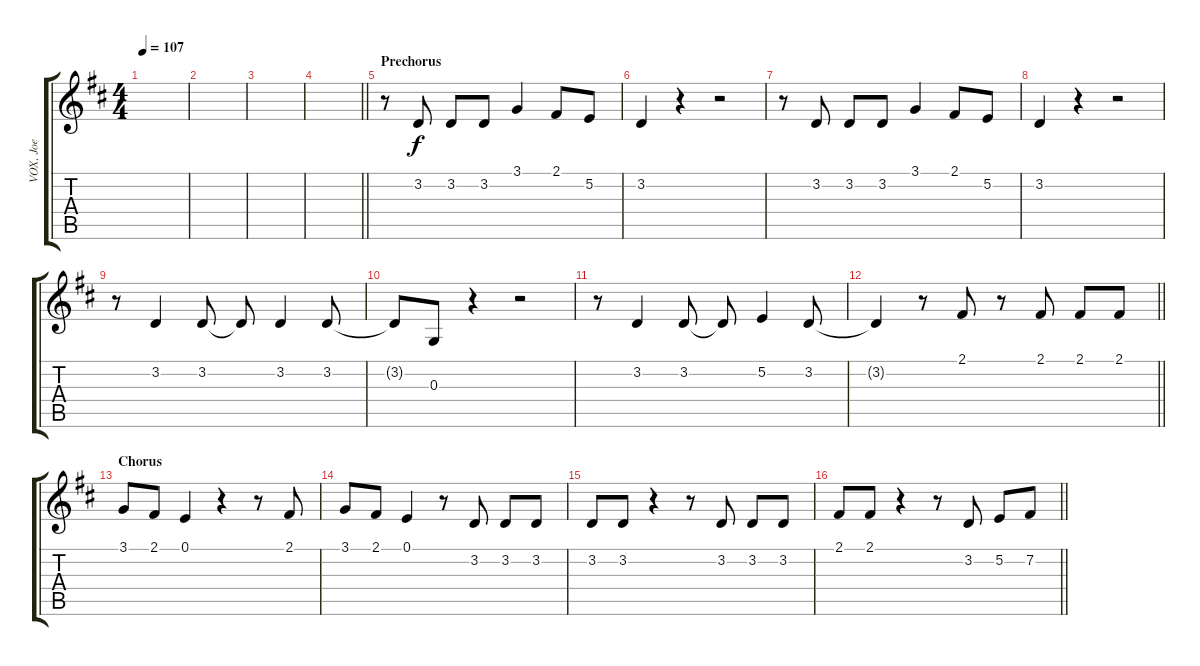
\track ("VOX, Joe" "VOX, Joe") {instrument lead1square}
\staff {score tabs}
\tuning (E4 B3 G3 D3 A2 E2) {hide}
\ts (4 4)
\tempo 107
\clef g2
\ks d
|
|
|
\barLineRight lightlight
|
\section ("" "Prechorus")
r.8 3.2.8 3.2.8 3.2.8 3.1.4 2.1.8 5.2.8 |
3.2.4 r.4 r.2 |
r.8 3.2.8 3.2.8 3.2.8 3.1.4 2.1.8 5.2.8 |
3.2.4 r.4 r.2 |
r.8 3.2.4 3.2.8 3.2{t}.8 3.2.4 3.2.8 |
3.2{t}.8 0.3.8 r.4 r.2 |
r.8 3.2.4 3.2.8 3.2{t}.8 5.2.4 3.2.8 |
\barLineRight lightlight
3.2{t}.4 r.8 2.1.8 r.8 2.1.8 2.1.8 2.1.8 |
\section ("" "Chorus")
3.1.8 2.1.8 0.1.4 r.4 r.8 2.1.8 |
3.1.8 2.1.8 0.1.4 r.8 3.2.8 3.2.8 3.2.8 |
3.2.8 3.2.8 r.4 r.8 3.2.8 3.2.8 3.2.8 |
\barLineRight lightlight
2.1.8 2.1.8 r.4 r.8 3.2.8 5.2.8 7.2.8
